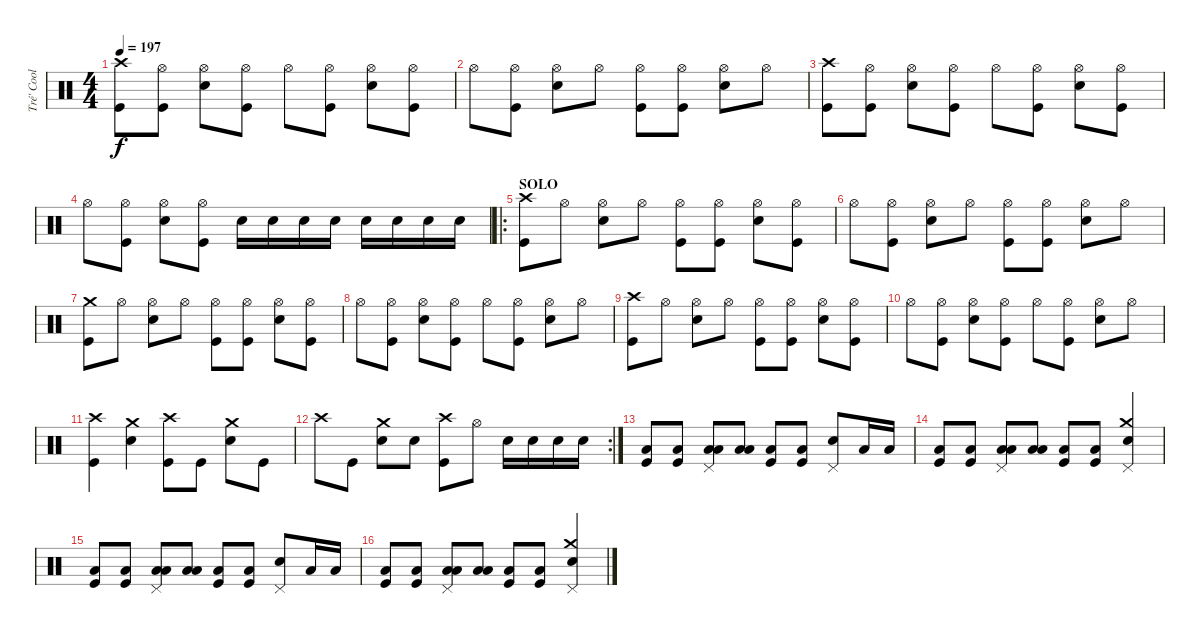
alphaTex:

\track ("Tré' Cool (Drums)" "Tré' Cool ") {instrument percussion}
\staff {score}
\articulation defaults
\ts (4 4)
\tempo 197
\clef neutral
\ks c
("Crash high (hit)" "Kick (hit)").8{dy f} ("Hi-Hat (open)" "Kick (hit)").8 ("Hi-Hat (open)" "Electric Snare (hit)").8 ("Hi-Hat (open)" "Kick (hit)").8 "Hi-Hat (open)".8 ("Hi-Hat (open)" "Kick (hit)").8 ("Hi-Hat (open)" "Electric Snare (hit)").8 ("Hi-Hat (open)" "Kick (hit)").8 |
"Hi-Hat (open)".8 ("Hi-Hat (open)" "Kick (hit)").8 ("Hi-Hat (open)" "Electric Snare (hit)").8 "Hi-Hat (open)".8 ("Hi-Hat (open)" "Kick (hit)").8 ("Hi-Hat (open)" "Kick (hit)").8 ("Hi-Hat (open)" "Electric Snare (hit)").8 "Hi-Hat (open)".8 |
("Crash high (hit)" "Kick (hit)").8 ("Hi-Hat (open)" "Kick (hit)").8 ("Hi-Hat (open)" "Electric Snare (hit)").8 ("Hi-Hat (open)" "Kick (hit)").8 "Hi-Hat (open)".8 ("Hi-Hat (open)" "Kick (hit)").8 ("Hi-Hat (open)" "Electric Snare (hit)").8 ("Hi-Hat (open)" "Kick (hit)").8 |
"Hi-Hat (open)".8 ("Hi-Hat (open)" "Kick (hit)").8 ("Hi-Hat (open)" "Electric Snare (hit)").8 ("Hi-Hat (open)" "Kick (hit)").8 "Electric Snare (hit)".16 "Electric Snare (hit)".16 "Electric Snare (hit)".16 "Electric Snare (hit)".16 "Electric Snare (hit)".16 "Electric Snare (hit)".16 "Electric Snare (hit)".16 "Electric Snare (hit)".16 |
\ro
\section ("" "SOLO")
("Crash high (hit)" "Kick (hit)").8 "Hi-Hat (open)".8 ("Hi-Hat (open)" "Electric Snare (hit)").8 "Hi-Hat (open)".8 ("Hi-Hat (open)" "Kick (hit)").8 ("Hi-Hat (open)" "Kick (hit)").8 ("Hi-Hat (open)" "Electric Snare (hit)").8 ("Hi-Hat (open)" "Kick (hit)").8 |
"Hi-Hat (open)".8 ("Hi-Hat (open)" "Kick (hit)").8 ("Hi-Hat (open)" "Electric Snare (hit)").8 "Hi-Hat (open)".8 ("Hi-Hat (open)" "Kick (hit)").8 ("Hi-Hat (open)" "Kick (hit)").8 ("Hi-Hat (open)" "Electric Snare (hit)").8 "Hi-Hat (open)".8 |
("Crash medium (hit)" "Kick (hit)").8 "Hi-Hat (open)".8 ("Hi-Hat (open)" "Electric Snare (hit)").8 "Hi-Hat (open)".8 ("Hi-Hat (open)" "Kick (hit)").8 ("Hi-Hat (open)" "Kick (hit)").8 ("Hi-Hat (open)" "Electric Snare (hit)").8 ("Hi-Hat (open)" "Kick (hit)").8 |
"Hi-Hat (open)".8 ("Hi-Hat (open)" "Kick (hit)").8 ("Hi-Hat (open)" "Electric Snare (hit)").8 ("Hi-Hat (open)" "Kick (hit)").8 "Hi-Hat (open)".8 ("Hi-Hat (open)" "Kick (hit)").8 ("Hi-Hat (open)" "Electric Snare (hit)").8 "Hi-Hat (open)".8 |
("Crash high (hit)" "Kick (hit)").8 "Hi-Hat (open)".8 ("Hi-Hat (open)" "Electric Snare (hit)").8 "Hi-Hat (open)".8 ("Hi-Hat (open)" "Kick (hit)").8 ("Hi-Hat (open)" "Kick (hit)").8 ("Hi-Hat (open)" "Electric Snare (hit)").8 ("Hi-Hat (open)" "Kick (hit)").8 |
"Hi-Hat (open)".8 ("Hi-Hat (open)" "Kick (hit)").8 ("Hi-Hat (open)" "Electric Snare (hit)").8 ("Hi-Hat (open)" "Kick (hit)").8 "Hi-Hat (open)".8 ("Hi-Hat (open)" "Kick (hit)").8 ("Hi-Hat (open)" "Electric Snare (hit)").8 "Hi-Hat (open)".8 |
("Crash high (hit)" "Kick (hit)").4 ("Crash medium (hit)" "Electric Snare (hit)").4 ("Crash high (hit)" "Kick (hit)").8 "Kick (hit)".8 ("Crash medium (hit)" "Electric Snare (hit)").8 "Kick (hit)".8 |
\rc 2 "Crash high (hit)".8 "Kick (hit)".8
("Crash medium (hit)" "Electric Snare (hit)").8 "Electric Snare (hit)".8 ("Crash high (hit)" "Kick (hit)").8 "Hi-Hat (open)".8 "Electric Snare (hit)".16 "Electric Snare (hit)".16 "Electric Snare (hit)".16 "Electric Snare (hit)".16 |
("Low Floor Tom (hit)" "Kick (hit)").8 ("Low Floor Tom (hit)" "Kick (hit)").8 ("Low Tom (hit)" "Low Floor Tom (hit)" "Pedal Hi-Hat (hit)").8 ("Low Tom (hit)" "Low Floor Tom (hit)").8 ("Low Floor Tom (hit)" "Kick (hit)").8 ("Low Floor Tom (hit)" "Kick (hit)").8 ("Electric Snare (hit)" "Pedal Hi-Hat (hit)").8 "Low Floor Tom (hit)".16 "Low Floor Tom (hit)".16 |
("Low Floor Tom (hit)" "Kick (hit)").8 ("Low Floor Tom (hit)" "Kick (hit)").8 ("Low Tom (hit)" "Low Floor Tom (hit)" "Pedal Hi-Hat (hit)").8 ("Low Tom (hit)" "Low Floor Tom (hit)").8 ("Low Floor Tom (hit)" "Kick (hit)").8 ("Low Floor Tom (hit)" "Kick (hit)").8 ("Crash medium (hit)" "Electric Snare (hit)" "Pedal Hi-Hat (hit)").4 |
("Low Floor Tom (hit)" "Kick (hit)").8 ("Low Floor Tom (hit)" "Kick (hit)").8 ("Low Tom (hit)" "Low Floor Tom (hit)" "Pedal Hi-Hat (hit)").8 ("Low Tom (hit)" "Low Floor Tom (hit)").8 ("Low Floor Tom (hit)" "Kick (hit)").8 ("Low Floor Tom (hit)" "Kick (hit)").8 ("Electric Snare (hit)" "Pedal Hi-Hat (hit)").8 "Low Floor Tom (hit)".16 "Low Floor Tom (hit)".16 |
("Low Floor Tom (hit)" "Kick (hit)").8 ("Low Floor Tom (hit)" "Kick (hit)").8 ("Low Tom (hit)" "Low Floor Tom (hit)" "Pedal Hi-Hat (hit)").8 ("Low Tom (hit)" "Low Floor Tom (hit)").8 ("Low Floor Tom (hit)" "Kick (hit)").8 ("Low Floor Tom (hit)" "Kick (hit)").8 ("Crash medium (hit)" "Electric Snare (hit)" "Pedal Hi-Hat (hit)").4
